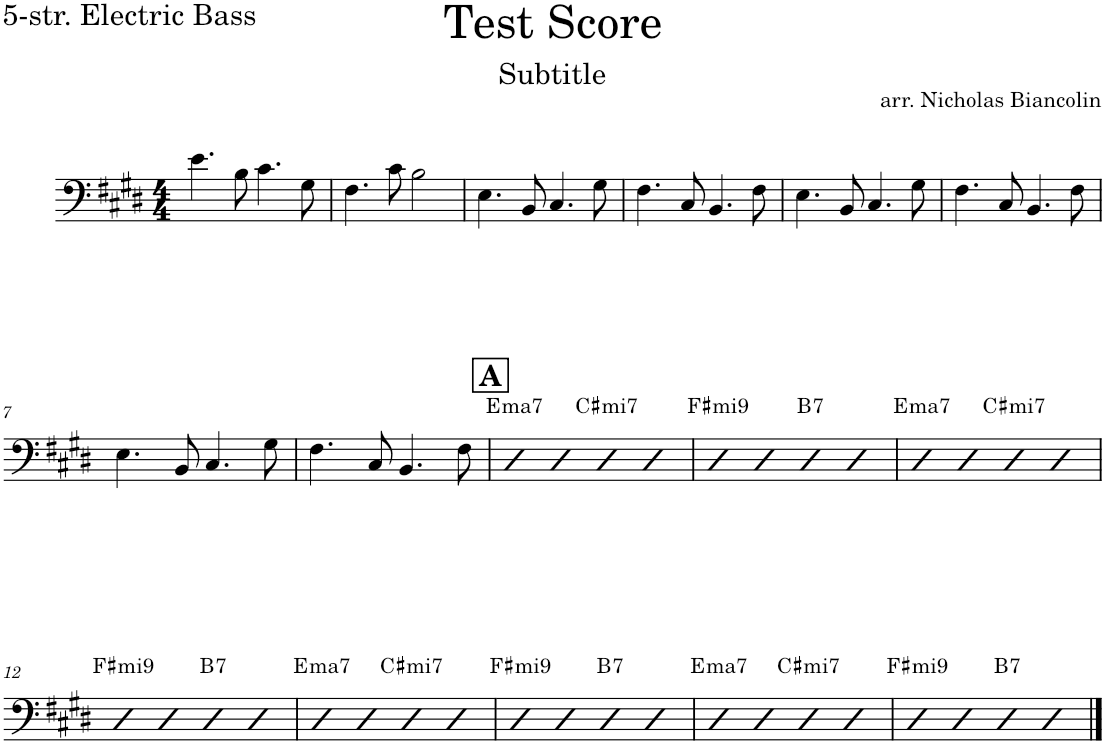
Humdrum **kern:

**kern	**harte
*part1	*part1
*staff1	*
*I"5-str. Electric Bass	*
*I'El. B.	*
*clefF4	*
*Trd7c12	*
*k[f#c#g#d#]	*
*M4/4	*
=1	=1
4.e\	.
8B\	.
4.c#\	.
8G#\	.
=2	=2
4.F#\	.
8c#\	.
2B\	.
=3	=3
4.E\	.
8BB/	.
4.C#/	.
8G#\	.
=4	=4
4.F#\	.
8C#/	.
4.BB/	.
8F#\	.
=5	=5
4.E\	.
8BB/	.
4.C#/	.
8G#\	.
=6	=6
4.F#\	.
8C#/	.
4.BB/	.
8F#\	.
!!LO:LB:g=z
=7	=7
4.E\	.
8BB/	.
4.C#/	.
8G#\	.
=8	=8
4.F#\	.
8C#/	.
4.BB/	.
8F#\	.
!!LO:REH:place=s1:a:B:cj:fs=14:t=A
=9	=9
!	!LO:H:kt=ma7
4bb	E:maj7
4bb	.
!	!LO:H:kt=mi7
4bb	C#:min7
4bb	.
=10	=10
!	!LO:H:kt=mi9
4bb	F#:min9
4bb	.
!	!LO:H:kt=7
4bb	B:7
4bb	.
=11	=11
!	!LO:H:kt=ma7
4bb	E:maj7
4bb	.
!	!LO:H:kt=mi7
4bb	C#:min7
4bb	.
!!LO:LB:g=z
=12	=12
!	!LO:H:kt=mi9
4bb	F#:min9
4bb	.
!	!LO:H:kt=7
4bb	B:7
4bb	.
=13	=13
!	!LO:H:kt=ma7
4bb	E:maj7
4bb	.
!	!LO:H:kt=mi7
4bb	C#:min7
4bb	.
=14	=14
!	!LO:H:kt=mi9
4bb	F#:min9
4bb	.
!	!LO:H:kt=7
4bb	B:7
4bb	.
=15	=15
!	!LO:H:kt=ma7
4bb	E:maj7
4bb	.
!	!LO:H:kt=mi7
4bb	C#:min7
4bb	.
=16	=16
!	!LO:H:kt=mi9
4bb	F#:min9
4bb	.
!	!LO:H:kt=7
4bb	B:7
4bb	.
==	==
*-	*-
